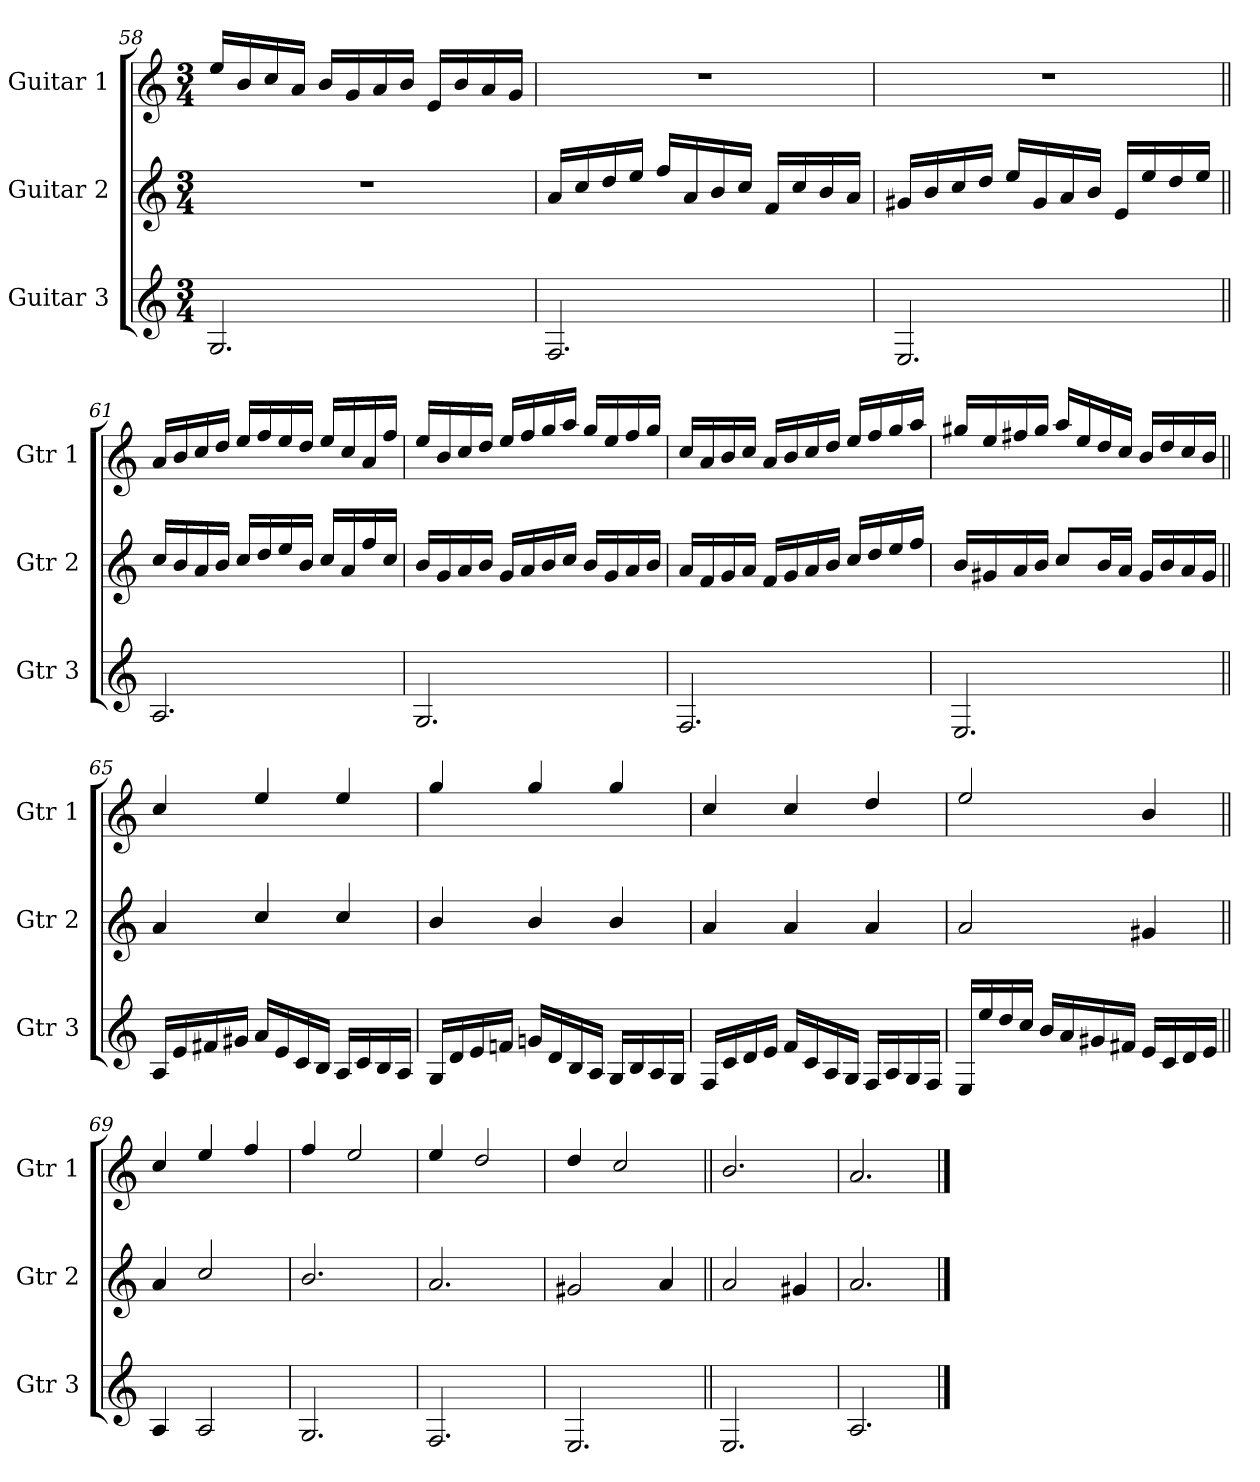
**kern	**kern	**kern
*part3	*part2	*part1
*staff3	*staff2	*staff1
*I"Guitar 3	*I"Guitar 2	*I"Guitar 1
*I'Gtr 3	*I'Gtr 2	*I'Gtr 1
*clefG2	*clefG2	*clefG2
*ITrd7c12	*ITrd7c12	*ITrd7c12
*k[]	*k[]	*k[]
*C:	*C:	*C:
*M3/4	*M3/4	*M3/4
=58	=58	=58
!	!LO:N:vis=1	!
2.GGi/	2.r	16ei/LL
.	.	16Bi/
.	.	16ci/
.	.	16Ai/JJ
.	.	16Bi/LL
.	.	16Gi/
.	.	16Ai/
.	.	16Bi/JJ
.	.	16Ei/LL
.	.	16Bi/
.	.	16Ai/
.	.	16Gi/JJ
=59	=59	=59
!	!	!LO:N:vis=1
2.FFi/	16Ai/LL	2.r
.	16ci/	.
.	16di/	.
.	16ei/JJ	.
.	16fi/LL	.
.	16Ai/	.
.	16Bi/	.
.	16ci/JJ	.
.	16Fi/LL	.
.	16ci/	.
.	16Bi/	.
.	16Ai/JJ	.
=60	=60	=60
!	!	!LO:N:vis=1
2.EEi/	16G#Xi/LL	2.r
.	16Bi/	.
.	16ci/	.
.	16di/JJ	.
.	16ei/LL	.
.	16G#i/	.
.	16Ai/	.
.	16Bi/JJ	.
.	16Ei/LL	.
.	16ei/	.
.	16di/	.
.	16ei/JJ	.
!!LO:LB:g=z
=61||	=61||	=61||
2.AAi/	16ci/LL	16Ai/LL
.	16Bi/	16Bi/
.	16Ai/	16ci/
.	16Bi/JJ	16di/JJ
.	16ci/LL	16ei/LL
.	16di/	16fi/
.	16ei/	16ei/
.	16Bi/JJ	16di/JJ
.	16ci/LL	16ei/LL
.	16Ai/	16ci/
.	16fi/	16Ai/
.	16ci/JJ	16fi/JJ
=62	=62	=62
2.GGi/	16Bi/LL	16ei/LL
.	16Gi/	16Bi/
.	16Ai/	16ci/
.	16Bi/JJ	16di/JJ
.	16Gi/LL	16ei/LL
.	16Ai/	16fi/
.	16Bi/	16gi/
.	16ci/JJ	16ai/JJ
.	16Bi/LL	16gi/LL
.	16Gi/	16ei/
.	16Ai/	16fi/
.	16Bi/JJ	16gi/JJ
=63	=63	=63
2.FFi/	16Ai/LL	16ci/LL
.	16Fi/	16Ai/
.	16Gi/	16Bi/
.	16Ai/JJ	16ci/JJ
.	16Fi/LL	16Ai/LL
.	16Gi/	16Bi/
.	16Ai/	16ci/
.	16Bi/JJ	16di/JJ
.	16ci/LL	16ei/LL
.	16di/	16fi/
.	16ei/	16gi/
.	16fi/JJ	16ai/JJ
=64	=64	=64
2.EEi/	16Bi/LL	16g#Xi/LL
.	16G#Xi/	16ei/
.	16Ai/	16f#Xi/
.	16Bi/JJ	16g#i/JJ
.	8ci/L	16ai/LL
.	.	16ei/
.	16Bi/L	16di/
.	16Ai/JJ	16ci/JJ
.	16G#i/LL	16Bi/LL
.	16Bi/	16di/
.	16Ai/	16ci/
.	16G#i/JJ	16Bi/JJ
!!LO:LB:g=z
=65||	=65||	=65||
16AAi/LL	4Ai/	4ci/
16Ei/	.	.
16F#Xi/	.	.
16G#Xi/JJ	.	.
16Ai/LL	4ci/	4ei/
16Ei/	.	.
16Ci/	.	.
16BBi/JJ	.	.
16AAi/LL	4ci/	4ei/
16Ci/	.	.
16BBi/	.	.
16AAi/JJ	.	.
=66	=66	=66
16GGi/LL	4Bi/	4gi/
16Di/	.	.
16Ei/	.	.
16Fni/JJ	.	.
16Gni/LL	4Bi/	4gi/
16Di/	.	.
16BBi/	.	.
16AAi/JJ	.	.
16GGi/LL	4Bi/	4gi/
16BBi/	.	.
16AAi/	.	.
16GGi/JJ	.	.
=67	=67	=67
16FFi/LL	4Ai/	4ci/
16Ci/	.	.
16Di/	.	.
16Ei/JJ	.	.
16Fi/LL	4Ai/	4ci/
16Ci/	.	.
16AAi/	.	.
16GGi/JJ	.	.
16FFi/LL	4Ai/	4di/
16AAi/	.	.
16GGi/	.	.
16FFi/JJ	.	.
!!LO:LB:g=z
=68	=68	=68
16EEi/LL	2Ai/	2ei/
16ei/	.	.
16di/	.	.
16ci/JJ	.	.
16Bi/LL	.	.
16Ai/	.	.
16G#Xi/	.	.
16F#Xi/JJ	.	.
16Ei/LL	4G#Xi/	4Bi/
16Ci/	.	.
16Di/	.	.
16Ei/JJ	.	.
=69||	=69||	=69||
4AAi/	4Ai/	4ci/
2AAi/	2ci/	4ei/
.	.	4fi/
=70	=70	=70
2.GGi/	2.Bi/	4fi/
.	.	2ei/
=71	=71	=71
2.FFi/	2.Ai/	4ei/
.	.	2di/
=72	=72	=72
2.EEi/	2G#Xi/	4di/
.	.	2ci/
.	4Ai/	.
=73||	=73||	=73||
2.EEi/	2Ai/	2.Bi/
.	4G#Xi/	.
=74	=74	=74
2.AAi/	2.Ai/	2.Ai/
==	==	==
*-	*-	*-
